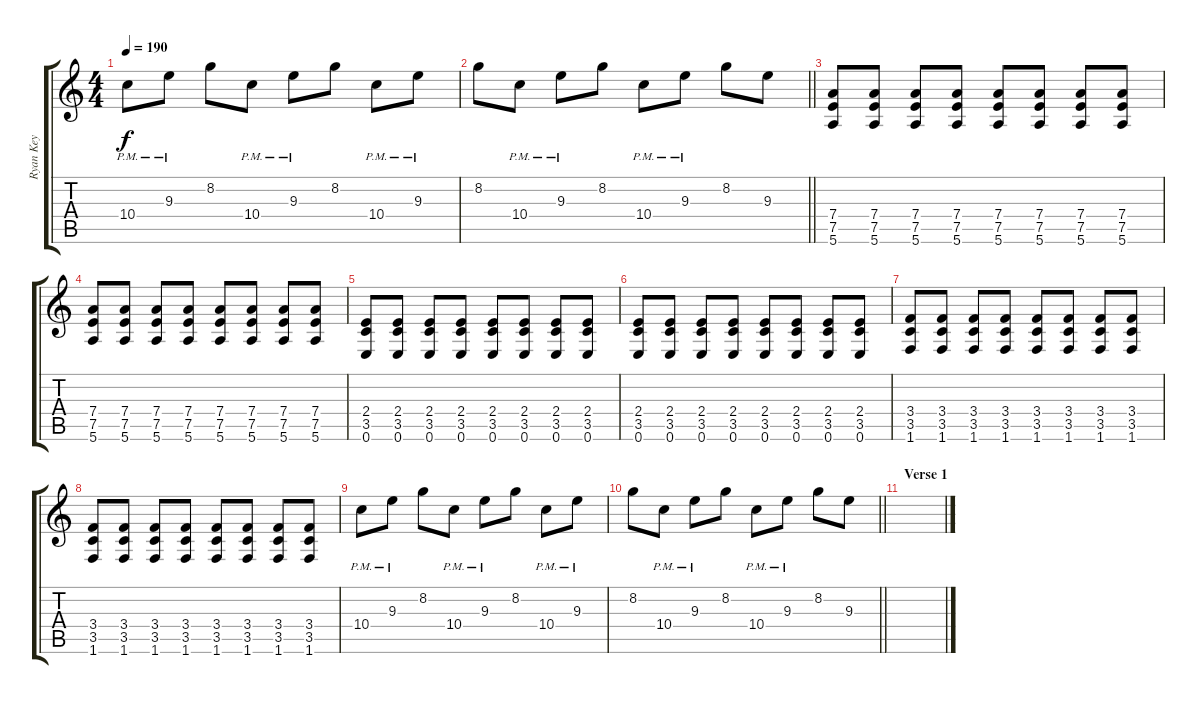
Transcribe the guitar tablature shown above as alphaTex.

\track ("Ryan Key" "Ryan Key") {instrument distortionguitar}
\staff {score tabs}
\tuning (E4 B3 G3 D3 A2 E2) {hide}
\ts (4 4)
\tempo 190
\clef g2
\ks c
10.4{pm}.8{dy f} 9.3{pm}.8 8.2.8 10.4{pm}.8 9.3{pm}.8 8.2.8 10.4{pm}.8 9.3{pm}.8 |
\barLineRight lightlight
8.2.8 10.4{pm}.8 9.3{pm}.8 8.2.8 10.4{pm}.8 9.3{pm}.8 8.2.8 9.3.8 |
(7.4 7.5 5.6).8 (7.4 7.5 5.6).8 (7.4 7.5 5.6).8 (7.4 7.5 5.6).8 (7.4 7.5 5.6).8 (7.4 7.5 5.6).8 (7.4 7.5 5.6).8 (7.4 7.5 5.6).8 |
(7.4 7.5 5.6).8 (7.4 7.5 5.6).8 (7.4 7.5 5.6).8 (7.4 7.5 5.6).8 (7.4 7.5 5.6).8 (7.4 7.5 5.6).8 (7.4 7.5 5.6).8 (7.4 7.5 5.6).8 |
(2.4 3.5 0.6).8 (2.4 3.5 0.6).8 (2.4 3.5 0.6).8 (2.4 3.5 0.6).8 (2.4 3.5 0.6).8 (2.4 3.5 0.6).8 (2.4 3.5 0.6).8 (2.4 3.5 0.6).8 |
(2.4 3.5 0.6).8 (2.4 3.5 0.6).8 (2.4 3.5 0.6).8 (2.4 3.5 0.6).8 (2.4 3.5 0.6).8 (2.4 3.5 0.6).8 (2.4 3.5 0.6).8 (2.4 3.5 0.6).8 |
(3.4 3.5 1.6).8 (3.4 3.5 1.6).8 (3.4 3.5 1.6).8 (3.4 3.5 1.6).8 (3.4 3.5 1.6).8 (3.4 3.5 1.6).8 (3.4 3.5 1.6).8 (3.4 3.5 1.6).8 |
(3.4 3.5 1.6).8 (3.4 3.5 1.6).8 (3.4 3.5 1.6).8 (3.4 3.5 1.6).8 (3.4 3.5 1.6).8 (3.4 3.5 1.6).8 (3.4 3.5 1.6).8 (3.4 3.5 1.6).8 |
10.4{pm}.8 9.3{pm}.8 8.2.8 10.4{pm}.8 9.3{pm}.8 8.2.8 10.4{pm}.8 9.3{pm}.8 |
\barLineRight lightlight
8.2.8 10.4{pm}.8 9.3{pm}.8 8.2.8 10.4{pm}.8 9.3{pm}.8 8.2.8 9.3.8 |
\section ("" "Verse 1")
